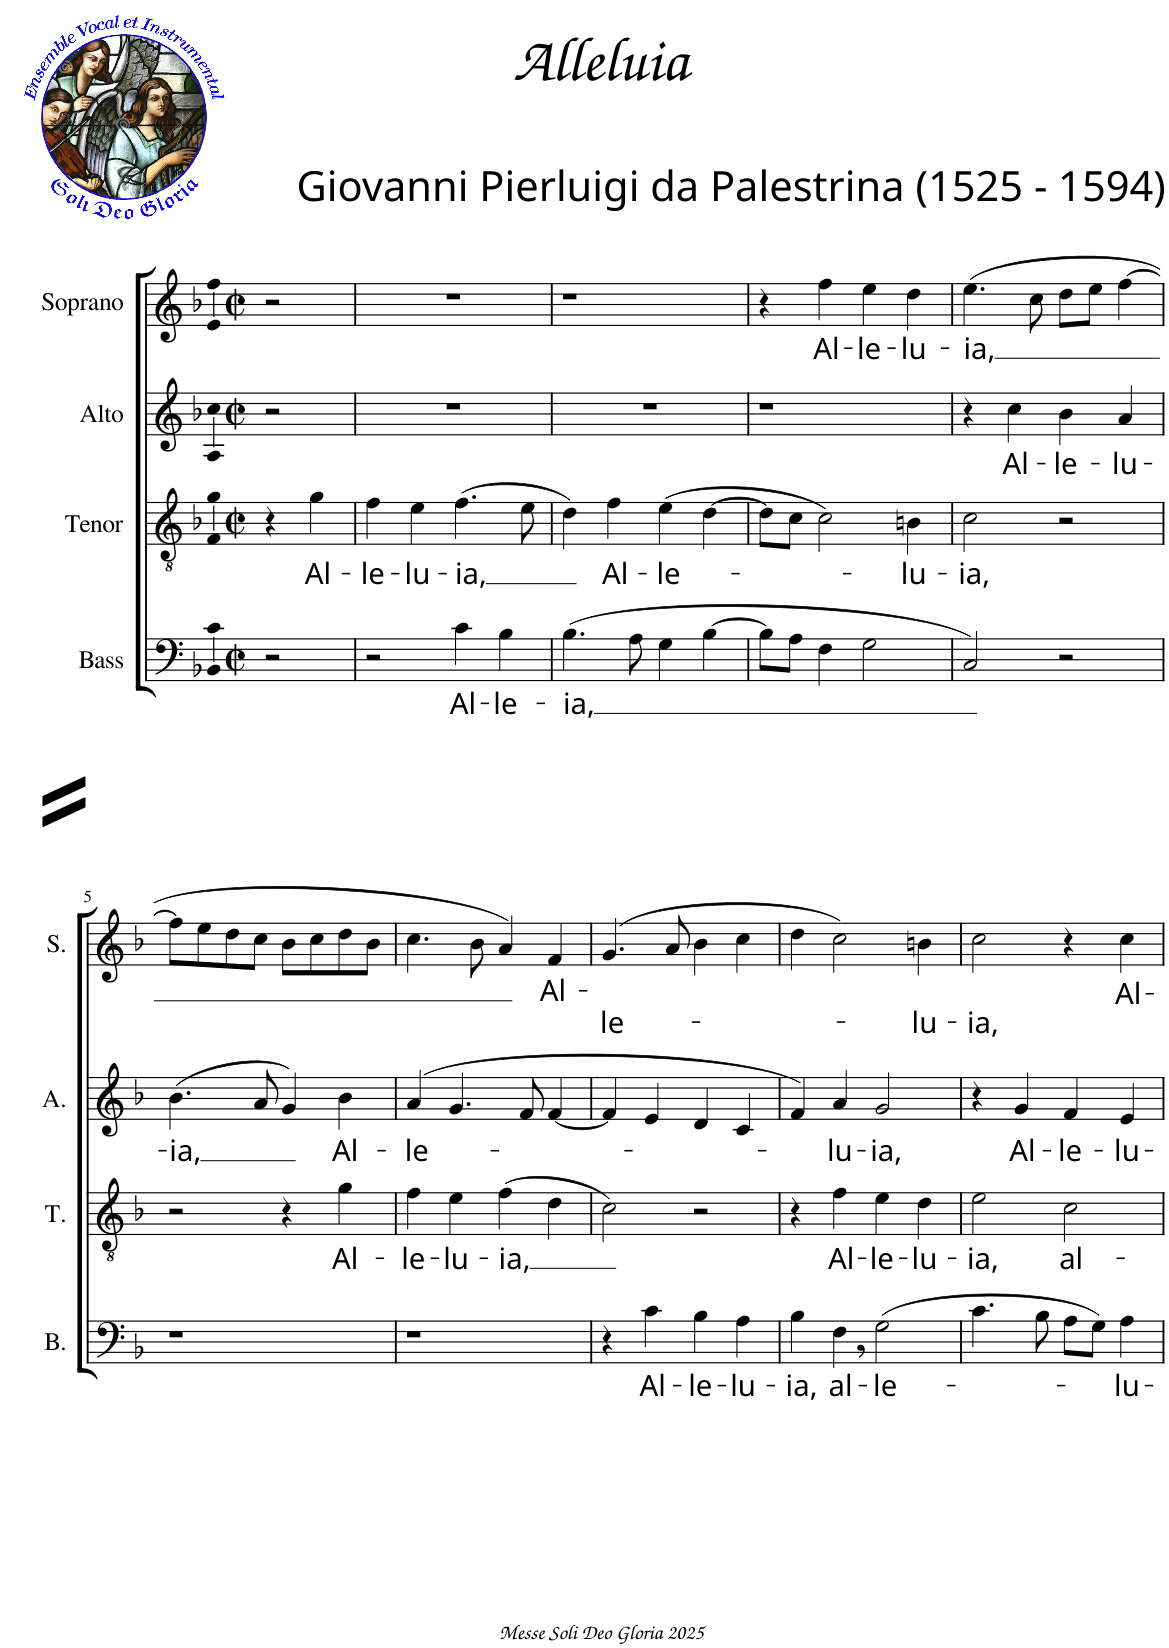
**kern	**text	**kern	**text	**kern	**text	**kern	**text
*part4	*part4	*part3	*part3	*part2	*part2	*part1	*part1
*staff4	*staff4	*staff3	*staff3	*staff2	*staff2	*staff1	*staff1
*I"Bass	*	*I"Tenor	*	*I"Alto	*	*I"Soprano	*
*I'B.	*	*I'T.	*	*I'A.	*	*I'S.	*
*clefF4	*	*clefGv2	*	*clefG2	*	*clefG2	*
*k[b-]	*	*k[b-]	*	*k[b-]	*	*k[b-]	*
*M2/2	*	*M2/2	*	*M2/2	*	*M2/2	*
*met(c|)	*	*met(c|)	*	*met(c|)	*	*met(c|)	*
=	=	=	=	=	=	=	=
2r	.	4r	.	2r	.	2r	.
!	!	!	!LO:LY:b	!	!	!	!
.	.	4g\	Al-	.	.	.	.
=1	=1	=1	=1	=1	=1	=1	=1
!	!	!	!LO:LY:b	!	!	!	!
2r	.	4f\	-le-	1r	.	1r	.
!	!	!	!LO:LY:b	!	!	!	!
.	.	4e\	-lu-	.	.	.	.
!	!LO:LY:b	!	!LO:LY:b	!	!	!	!
4c\	Al-	(4.f\	-ia,	.	.	.	.
!	!LO:LY:b	!	!	!	!	!	!
4B-\	-le-	.	.	.	.	.	.
.	.	8e\	.	.	.	.	.
=2	=2	=2	=2	=2	=2	=2	=2
!	!LO:LY:b	!	!	!	!	!	!
(>4.B-\	-ia,	4d\)	.	1r	.	1r	.
!	!	!	!LO:LY:b	!	!	!	!
.	.	4f\	Al-	.	.	.	.
8A\	.	.	.	.	.	.	.
!	!	!	!LO:LY:b	!	!	!	!
4G\	.	(>4e\	-le-	.	.	.	.
[>4B-\	.	[>4d\	.	.	.	.	.
=3	=3	=3	=3	=3	=3	=3	=3
8B-\L]	.	8d\L]	.	1r	.	4r	.
8A\J	.	8c\J	.	.	.	.	.
!	!	!	!	!	!	!	!LO:LY:b
4F\	.	2c\)	.	.	.	4ff\	Al-
!	!	!	!	!	!	!	!LO:LY:b
2G\	.	.	.	.	.	4ee\	-le-
!	!	!	!LO:LY:b	!	!	!	!LO:LY:b
.	.	4Bn\	-lu-	.	.	4dd\	-lu-
=4	=4	=4	=4	=4	=4	=4	=4
!	!	!	!LO:LY:b	!	!	!	!LO:LY:b
2C/)	.	2c\	-ia,	4r	.	(>4.ee\	-ia,
!	!	!	!	!	!LO:LY:b	!	!
.	.	.	.	4cc\	Al-	.	.
.	.	.	.	.	.	8cc\	.
!	!	!	!	!	!LO:LY:b	!	!
2r	.	2r	.	4b-\	-le-	8dd\L	.
.	.	.	.	.	.	8ee\J	.
!	!	!	!	!	!LO:LY:b	!	!
.	.	.	.	4a/	-lu-	[>4ff\	.
!!LO:LB:g=z
=5	=5	=5	=5	=5	=5	=5	=5
!	!	!	!	!	!LO:LY:b	!	!
1r	.	2r	.	(>4.b-\	-ia,	8ff\L]	.
.	.	.	.	.	.	8ee\	.
.	.	.	.	.	.	8dd\	.
.	.	.	.	8a/	.	8cc\J	.
.	.	4r	.	4g/)	.	8b-\L	.
.	.	.	.	.	.	8cc\	.
!	!	!	!LO:LY:b	!	!LO:LY:b	!	!
.	.	4g\	Al	4b-\	Al	8dd\	.
.	.	.	.	.	.	8b-\J	.
=6	=6	=6	=6	=6	=6	=6	=6
!	!	!	!LO:LY:b	!	!LO:LY:b	!	!
1r	.	4f\	-le-	(>4a/	-le-	4.cc\	.
!	!	!	!LO:LY:b	!	!	!	!
.	.	4e\	-lu-	4.g/	.	.	.
.	.	.	.	.	.	8b-\	.
!	!	!	!LO:LY:b	!	!	!	!
.	.	(>4f\	-ia,	.	.	4a/)	.
.	.	.	.	8f/	.	.	.
!	!	!	!	!	!	!	!LO:LY:b
.	.	4d\	.	[<4f/	.	4f/	Al-
=7	=7	=7	=7	=7	=7	=7	=7
!	!	!	!	!	!	!	!LO:LY:b
4r	.	2c\)	.	4f/]	.	(>4.g/	-le-
!	!LO:LY:b	!	!	!	!	!	!
4c\	Al-	.	.	4e/	.	.	.
.	.	.	.	.	.	8a/	.
!	!LO:LY:b	!	!	!	!	!	!
4B-\	-le-	2r	.	4d/	.	4b-\	.
!	!LO:LY:b	!	!	!	!	!	!
4A\	-lu-	.	.	4c/	.	4cc\	.
=8	=8	=8	=8	=8	=8	=8	=8
!	!LO:LY:b	!	!	!	!	!	!
4B-\	-ia,	4r	.	4f/)	.	4dd\	.
!	!LO:LY:b	!	!LO:LY:b	!	!LO:LY:b	!	!
4F,<\	al-	4f\	Al-	4a/	-lu-	2cc\)	.
!	!LO:LY:b	!	!LO:LY:b	!	!LO:LY:b	!	!
(>2G\	-le-	4e\	-le-	2g/	-ia,	.	.
!	!	!	!LO:LY:b	!	!	!	!LO:LY:b
.	.	4d\	-lu-	.	.	4bn\	-lu-
=9	=9	=9	=9	=9	=9	=9	=9
!	!	!	!LO:LY:b	!	!	!	!LO:LY:b
4.c\	.	2e\	-ia,	4r	.	2cc\	ia,
!	!	!	!	!	!LO:LY:b	!	!
.	.	.	.	4g/	Al-	.	.
8B-\	.	.	.	.	.	.	.
!	!	!	!LO:LY:b	!	!LO:LY:b	!	!
8A\L	.	2c\	al-	4f/	-le-	4r	.
8G\J)	.	.	.	.	.	.	.
!	!LO:LY:b	!	!	!	!LO:LY:b	!	!LO:LY:b
4A\	-lu-	.	.	4e/	-lu-	4cc\	Al-
=	=	=	=	=	=	=	=
*-	*-	*-	*-	*-	*-	*-	*-
